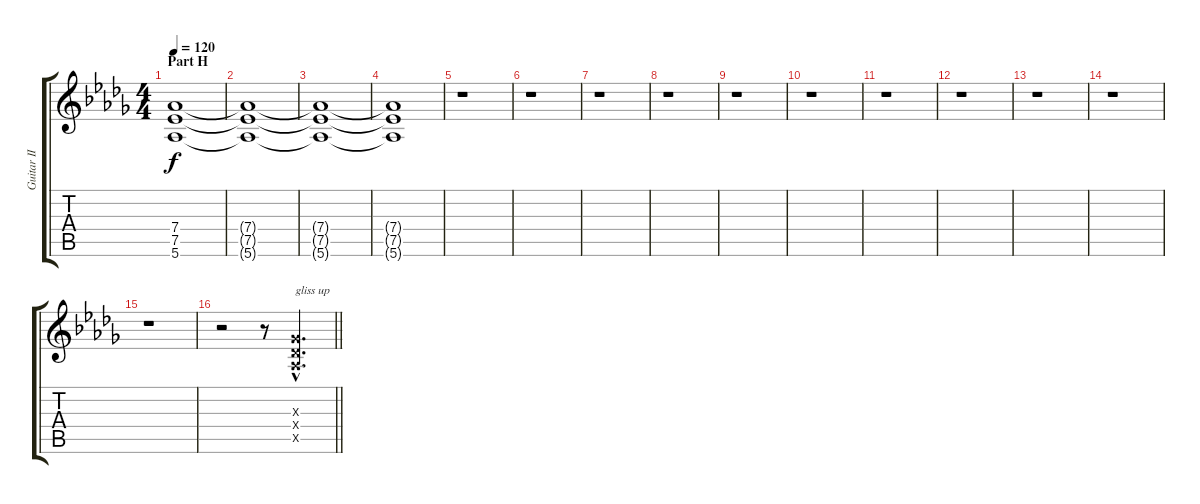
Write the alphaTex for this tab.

\track ("Guitar II (Sugizo)" "Guitar II ") {instrument distortionguitar}
\staff {score tabs}
\tuning (Eb4 Bb3 Gb3 Db3 Ab2 Eb2) {hide}
\ts (4 4)
\section ("" "Part H")
\tempo 120
\clef g2
\ks db
(7.4 7.5 5.6).1{dy f} |
(7.4{t} 7.5{t} 5.6{t}).1 |
(7.4{t} 7.5{t} 5.6{t}).1 |
(7.4{t} 7.5{t} 5.6{t}).1 |
r.1 |
r.1 |
r.1 |
r.1 |
r.1 |
r.1 |
r.1 |
r.1 |
r.1 |
r.1 |
r.1 |
\barLineRight lightlight
r.2 r.8 (0.3{hac x} 0.4{hac x} 0.5{hac x}).4{d txt "gliss up"}
